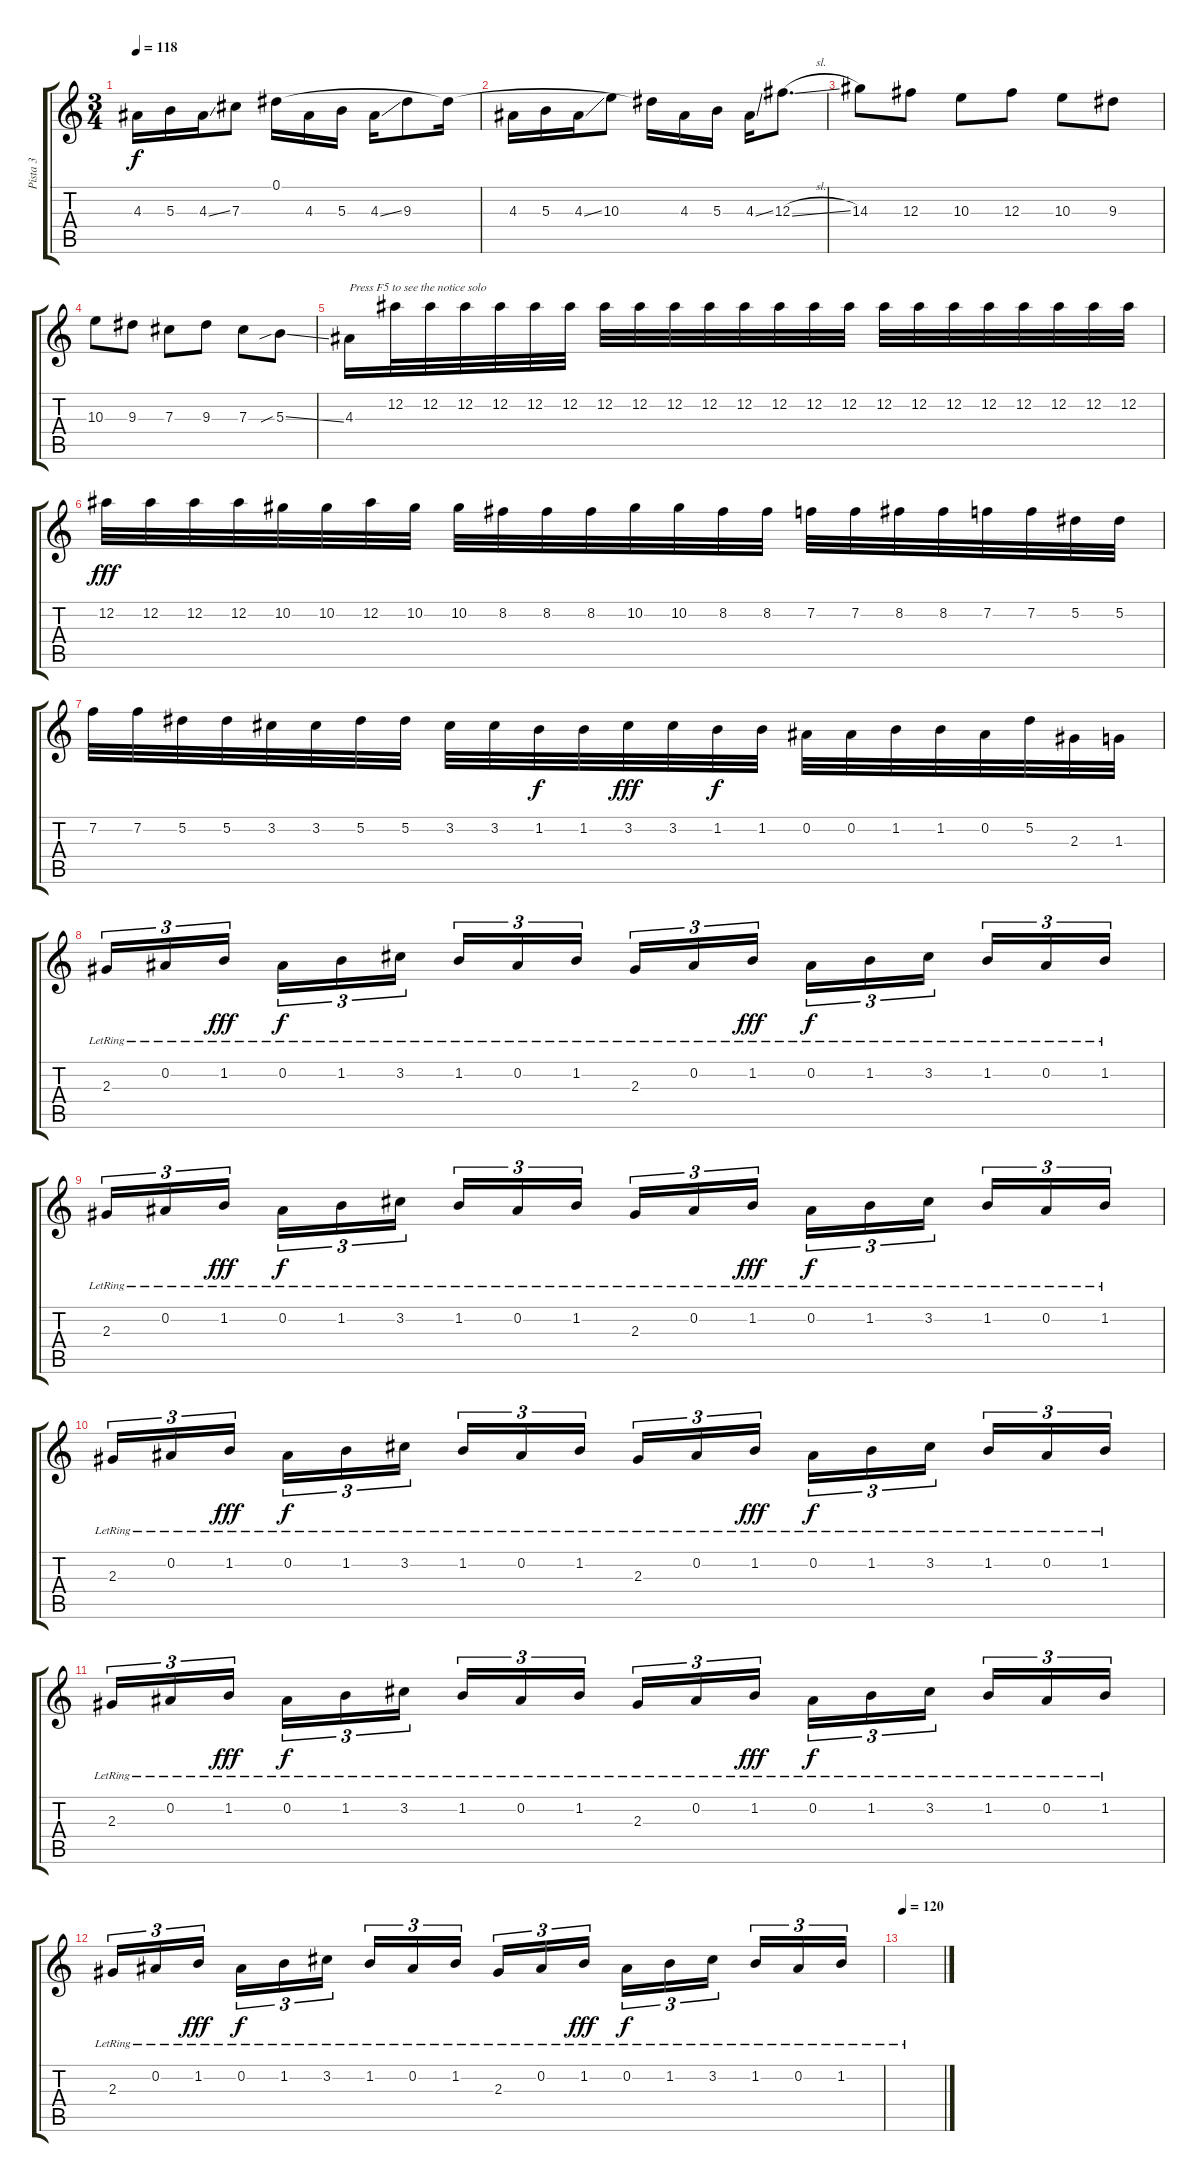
\track ("Pista 3" "Pista 3") {instrument acousticguitarsteel}
\staff {score tabs}
\tuning (Eb4 Bb3 Gb3 Db3 Ab2 Db2) {hide}
\ts (3 4)
\tempo 118
\clef g2
\ks c
4.3.16{dy f} 5.3.16 4.3{ss}.16 7.3.8 0.1{t}.16 4.3.16 5.3.16 4.3{ss}.16 9.3.8 0.1{t}.16 |
4.3.16 5.3.16 4.3{ss}.16 10.3.8 0.1{t}.16 4.3.16 5.3.16 4.3{ss}.16 12.3{sl}.8{d} |
14.3.8 12.3.8 10.3.8 12.3.8 10.3.8 9.3.8 |
10.3.8 9.3.8 7.3.8 9.3.8 7.3.8 5.3{sib ss}.8 |
4.3.16{txt "Press F5 to see the notice solo"} 12.2.32 12.2.32 12.2.32 12.2.32 12.2.32 12.2.32 12.2.32 12.2.32 12.2.32 12.2.32 12.2.32 12.2.32 12.2.32 12.2.32 12.2.32 12.2.32 12.2.32 12.2.32 12.2.32 12.2.32 12.2.32 12.2.32 |
12.2.32{dy fff} 12.2.32 12.2.32 12.2.32 10.2.32 10.2.32 12.2.32 10.2.32 10.2.32 8.2.32 8.2.32 8.2.32 10.2.32 10.2.32 8.2.32 8.2.32 7.2.32 7.2.32 8.2.32 8.2.32 7.2.32 7.2.32 5.2.32 5.2.32 |
7.2.32 7.2.32 5.2.32 5.2.32 3.2.32 3.2.32 5.2.32 5.2.32 3.2.32 3.2.32 1.2.32{dy f} 1.2.32 3.2.32{dy fff} 3.2.32 1.2.32{dy f} 1.2.32 0.2.32 0.2.32 1.2.32 1.2.32 0.2.32 5.2.32 2.3.32 1.3.32 |
2.3{lr}.16{tu (3 2)} 0.2{lr}.16{tu (3 2)} 1.2{lr}.16{tu (3 2) dy fff beam splitsecondary} 0.2{lr}.16{tu (3 2) dy f} 1.2{lr}.16{tu (3 2)} 3.2{lr}.16{tu (3 2)} 1.2{lr}.16{tu (3 2)} 0.2{lr}.16{tu (3 2)} 1.2{lr}.16{tu (3 2) beam splitsecondary} 2.3{lr}.16{tu (3 2)} 0.2{lr}.16{tu (3 2)} 1.2{lr}.16{tu (3 2) dy fff} 0.2{lr}.16{tu (3 2) dy f} 1.2{lr}.16{tu (3 2)} 3.2{lr}.16{tu (3 2) beam splitsecondary} 1.2{lr}.16{tu (3 2)} 0.2{lr}.16{tu (3 2)} 1.2{lr}.16{tu (3 2)} |
2.3{lr}.16{tu (3 2)} 0.2{lr}.16{tu (3 2)} 1.2{lr}.16{tu (3 2) dy fff beam splitsecondary} 0.2{lr}.16{tu (3 2) dy f} 1.2{lr}.16{tu (3 2)} 3.2{lr}.16{tu (3 2)} 1.2{lr}.16{tu (3 2)} 0.2{lr}.16{tu (3 2)} 1.2{lr}.16{tu (3 2) beam splitsecondary} 2.3{lr}.16{tu (3 2)} 0.2{lr}.16{tu (3 2)} 1.2{lr}.16{tu (3 2) dy fff} 0.2{lr}.16{tu (3 2) dy f} 1.2{lr}.16{tu (3 2)} 3.2{lr}.16{tu (3 2) beam splitsecondary} 1.2{lr}.16{tu (3 2)} 0.2{lr}.16{tu (3 2)} 1.2{lr}.16{tu (3 2)} |
2.3{lr}.16{tu (3 2)} 0.2{lr}.16{tu (3 2)} 1.2{lr}.16{tu (3 2) dy fff beam splitsecondary} 0.2{lr}.16{tu (3 2) dy f} 1.2{lr}.16{tu (3 2)} 3.2{lr}.16{tu (3 2)} 1.2{lr}.16{tu (3 2)} 0.2{lr}.16{tu (3 2)} 1.2{lr}.16{tu (3 2) beam splitsecondary} 2.3{lr}.16{tu (3 2)} 0.2{lr}.16{tu (3 2)} 1.2{lr}.16{tu (3 2) dy fff} 0.2{lr}.16{tu (3 2) dy f} 1.2{lr}.16{tu (3 2)} 3.2{lr}.16{tu (3 2) beam splitsecondary} 1.2{lr}.16{tu (3 2)} 0.2{lr}.16{tu (3 2)} 1.2{lr}.16{tu (3 2)} |
2.3{lr}.16{tu (3 2)} 0.2{lr}.16{tu (3 2)} 1.2{lr}.16{tu (3 2) dy fff beam splitsecondary} 0.2{lr}.16{tu (3 2) dy f} 1.2{lr}.16{tu (3 2)} 3.2{lr}.16{tu (3 2)} 1.2{lr}.16{tu (3 2)} 0.2{lr}.16{tu (3 2)} 1.2{lr}.16{tu (3 2) beam splitsecondary} 2.3{lr}.16{tu (3 2)} 0.2{lr}.16{tu (3 2)} 1.2{lr}.16{tu (3 2) dy fff} 0.2{lr}.16{tu (3 2) dy f} 1.2{lr}.16{tu (3 2)} 3.2{lr}.16{tu (3 2) beam splitsecondary} 1.2{lr}.16{tu (3 2)} 0.2{lr}.16{tu (3 2)} 1.2{lr}.16{tu (3 2)} |
2.3{lr}.16{tu (3 2)} 0.2{lr}.16{tu (3 2)} 1.2{lr}.16{tu (3 2) dy fff beam splitsecondary} 0.2{lr}.16{tu (3 2) dy f} 1.2{lr}.16{tu (3 2)} 3.2{lr}.16{tu (3 2)} 1.2{lr}.16{tu (3 2)} 0.2{lr}.16{tu (3 2)} 1.2{lr}.16{tu (3 2) beam splitsecondary} 2.3{lr}.16{tu (3 2)} 0.2{lr}.16{tu (3 2)} 1.2{lr}.16{tu (3 2) dy fff} 0.2{lr}.16{tu (3 2) dy f} 1.2{lr}.16{tu (3 2)} 3.2{lr}.16{tu (3 2) beam splitsecondary} 1.2{lr}.16{tu (3 2)} 0.2{lr}.16{tu (3 2)} 1.2{lr}.16{tu (3 2)} |
\tempo 120
